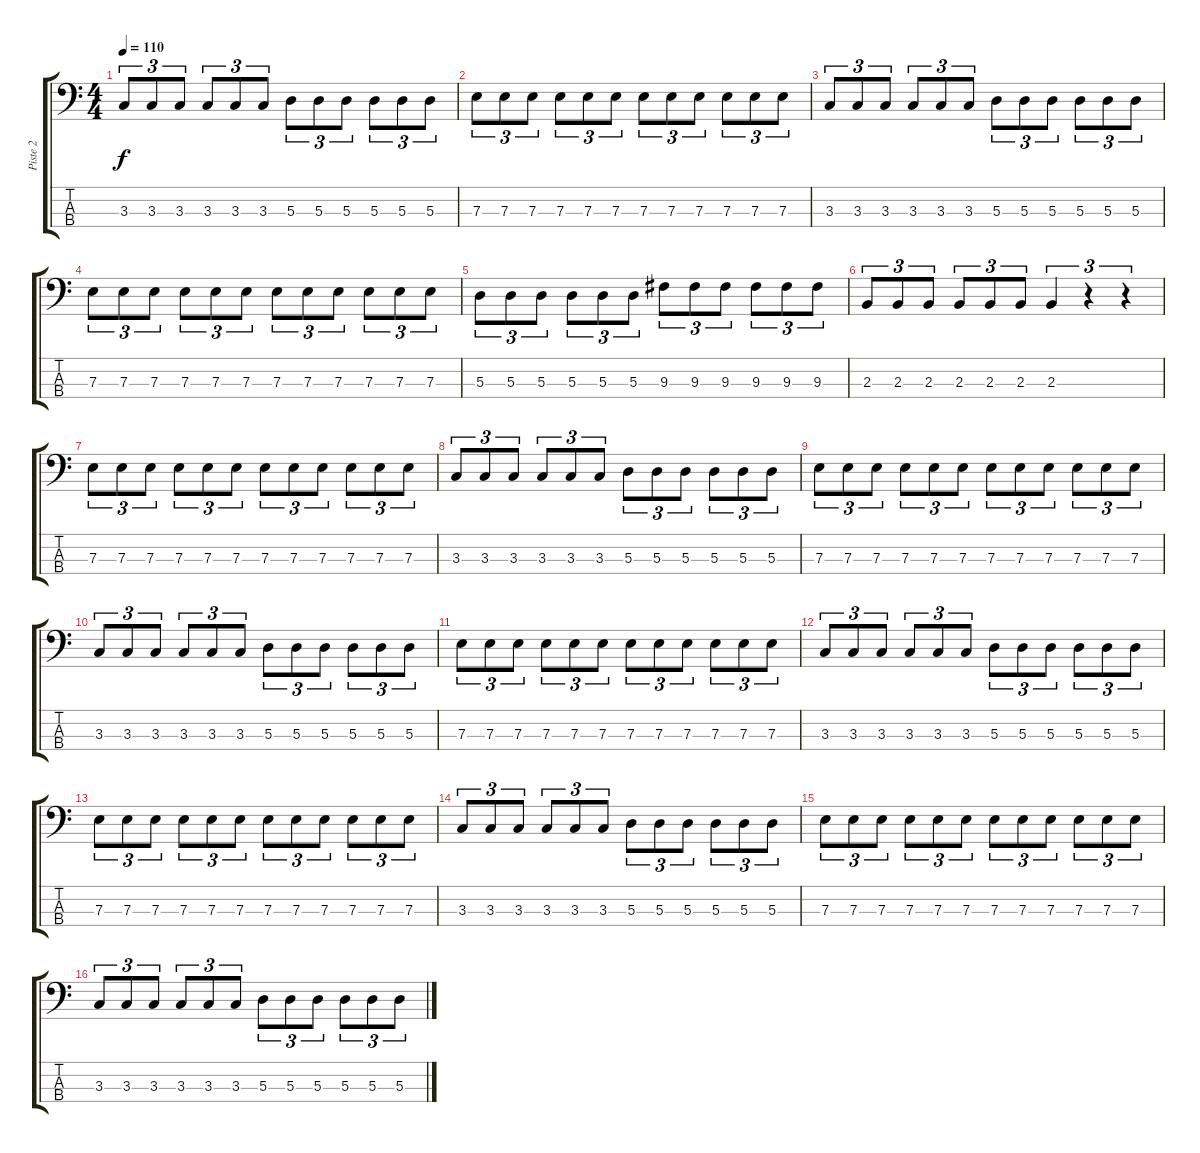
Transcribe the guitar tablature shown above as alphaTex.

\track ("Piste 2" "Piste 2") {instrument electricbasspick}
\staff {score tabs}
\tuning (G2 D2 A1 E1) {hide}
\ts (4 4)
\tempo 110
\clef f4
\ks c
3.3.8{tu (3 2) dy f} 3.3.8{tu (3 2)} 3.3.8{tu (3 2)} 3.3.8{tu (3 2)} 3.3.8{tu (3 2)} 3.3.8{tu (3 2)} 5.3.8{tu (3 2)} 5.3.8{tu (3 2)} 5.3.8{tu (3 2)} 5.3.8{tu (3 2)} 5.3.8{tu (3 2)} 5.3.8{tu (3 2)} |
7.3.8{tu (3 2)} 7.3.8{tu (3 2)} 7.3.8{tu (3 2)} 7.3.8{tu (3 2)} 7.3.8{tu (3 2)} 7.3.8{tu (3 2)} 7.3.8{tu (3 2)} 7.3.8{tu (3 2)} 7.3.8{tu (3 2)} 7.3.8{tu (3 2)} 7.3.8{tu (3 2)} 7.3.8{tu (3 2)} |
3.3.8{tu (3 2)} 3.3.8{tu (3 2)} 3.3.8{tu (3 2)} 3.3.8{tu (3 2)} 3.3.8{tu (3 2)} 3.3.8{tu (3 2)} 5.3.8{tu (3 2)} 5.3.8{tu (3 2)} 5.3.8{tu (3 2)} 5.3.8{tu (3 2)} 5.3.8{tu (3 2)} 5.3.8{tu (3 2)} |
7.3.8{tu (3 2)} 7.3.8{tu (3 2)} 7.3.8{tu (3 2)} 7.3.8{tu (3 2)} 7.3.8{tu (3 2)} 7.3.8{tu (3 2)} 7.3.8{tu (3 2)} 7.3.8{tu (3 2)} 7.3.8{tu (3 2)} 7.3.8{tu (3 2)} 7.3.8{tu (3 2)} 7.3.8{tu (3 2)} |
5.3.8{tu (3 2)} 5.3.8{tu (3 2)} 5.3.8{tu (3 2)} 5.3.8{tu (3 2)} 5.3.8{tu (3 2)} 5.3.8{tu (3 2)} 9.3.8{tu (3 2)} 9.3.8{tu (3 2)} 9.3.8{tu (3 2)} 9.3.8{tu (3 2)} 9.3.8{tu (3 2)} 9.3.8{tu (3 2)} |
2.3.8{tu (3 2)} 2.3.8{tu (3 2)} 2.3.8{tu (3 2)} 2.3.8{tu (3 2)} 2.3.8{tu (3 2)} 2.3.8{tu (3 2)} 2.3.4{tu (3 2)} r.4{tu (3 2)} r.4{tu (3 2)} |
7.3.8{tu (3 2)} 7.3.8{tu (3 2)} 7.3.8{tu (3 2)} 7.3.8{tu (3 2)} 7.3.8{tu (3 2)} 7.3.8{tu (3 2)} 7.3.8{tu (3 2)} 7.3.8{tu (3 2)} 7.3.8{tu (3 2)} 7.3.8{tu (3 2)} 7.3.8{tu (3 2)} 7.3.8{tu (3 2)} |
3.3.8{tu (3 2)} 3.3.8{tu (3 2)} 3.3.8{tu (3 2)} 3.3.8{tu (3 2)} 3.3.8{tu (3 2)} 3.3.8{tu (3 2)} 5.3.8{tu (3 2)} 5.3.8{tu (3 2)} 5.3.8{tu (3 2)} 5.3.8{tu (3 2)} 5.3.8{tu (3 2)} 5.3.8{tu (3 2)} |
7.3.8{tu (3 2)} 7.3.8{tu (3 2)} 7.3.8{tu (3 2)} 7.3.8{tu (3 2)} 7.3.8{tu (3 2)} 7.3.8{tu (3 2)} 7.3.8{tu (3 2)} 7.3.8{tu (3 2)} 7.3.8{tu (3 2)} 7.3.8{tu (3 2)} 7.3.8{tu (3 2)} 7.3.8{tu (3 2)} |
3.3.8{tu (3 2)} 3.3.8{tu (3 2)} 3.3.8{tu (3 2)} 3.3.8{tu (3 2)} 3.3.8{tu (3 2)} 3.3.8{tu (3 2)} 5.3.8{tu (3 2)} 5.3.8{tu (3 2)} 5.3.8{tu (3 2)} 5.3.8{tu (3 2)} 5.3.8{tu (3 2)} 5.3.8{tu (3 2)} |
7.3.8{tu (3 2)} 7.3.8{tu (3 2)} 7.3.8{tu (3 2)} 7.3.8{tu (3 2)} 7.3.8{tu (3 2)} 7.3.8{tu (3 2)} 7.3.8{tu (3 2)} 7.3.8{tu (3 2)} 7.3.8{tu (3 2)} 7.3.8{tu (3 2)} 7.3.8{tu (3 2)} 7.3.8{tu (3 2)} |
3.3.8{tu (3 2)} 3.3.8{tu (3 2)} 3.3.8{tu (3 2)} 3.3.8{tu (3 2)} 3.3.8{tu (3 2)} 3.3.8{tu (3 2)} 5.3.8{tu (3 2)} 5.3.8{tu (3 2)} 5.3.8{tu (3 2)} 5.3.8{tu (3 2)} 5.3.8{tu (3 2)} 5.3.8{tu (3 2)} |
7.3.8{tu (3 2)} 7.3.8{tu (3 2)} 7.3.8{tu (3 2)} 7.3.8{tu (3 2)} 7.3.8{tu (3 2)} 7.3.8{tu (3 2)} 7.3.8{tu (3 2)} 7.3.8{tu (3 2)} 7.3.8{tu (3 2)} 7.3.8{tu (3 2)} 7.3.8{tu (3 2)} 7.3.8{tu (3 2)} |
3.3.8{tu (3 2)} 3.3.8{tu (3 2)} 3.3.8{tu (3 2)} 3.3.8{tu (3 2)} 3.3.8{tu (3 2)} 3.3.8{tu (3 2)} 5.3.8{tu (3 2)} 5.3.8{tu (3 2)} 5.3.8{tu (3 2)} 5.3.8{tu (3 2)} 5.3.8{tu (3 2)} 5.3.8{tu (3 2)} |
7.3.8{tu (3 2)} 7.3.8{tu (3 2)} 7.3.8{tu (3 2)} 7.3.8{tu (3 2)} 7.3.8{tu (3 2)} 7.3.8{tu (3 2)} 7.3.8{tu (3 2)} 7.3.8{tu (3 2)} 7.3.8{tu (3 2)} 7.3.8{tu (3 2)} 7.3.8{tu (3 2)} 7.3.8{tu (3 2)} |
3.3.8{tu (3 2)} 3.3.8{tu (3 2)} 3.3.8{tu (3 2)} 3.3.8{tu (3 2)} 3.3.8{tu (3 2)} 3.3.8{tu (3 2)} 5.3.8{tu (3 2)} 5.3.8{tu (3 2)} 5.3.8{tu (3 2)} 5.3.8{tu (3 2)} 5.3.8{tu (3 2)} 5.3.8{tu (3 2)}
